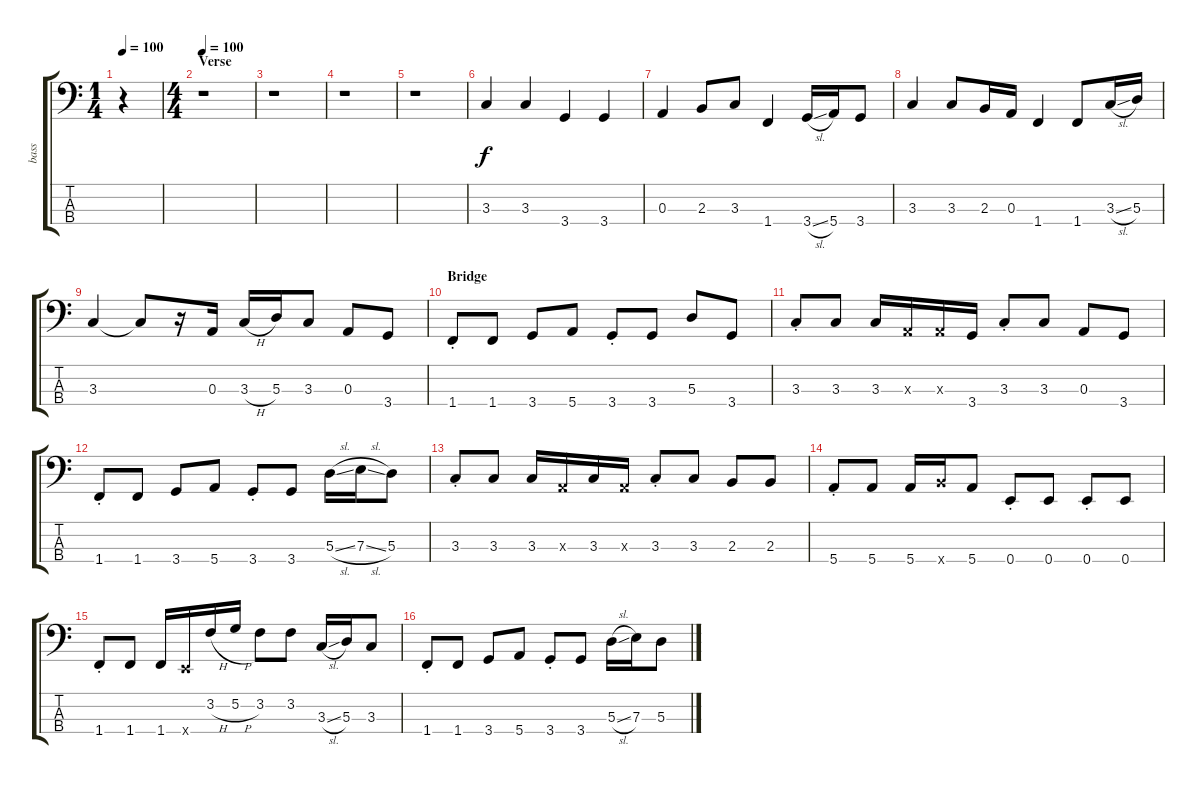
\track ("bass" "bass") {instrument acousticbass}
\staff {score tabs}
\tuning (G2 D2 A1 E1) {hide}
\ts (1 4)
\tempo 100
\tempo 85
\tempo 100
\clef f4
\ks c
r.4{dy f instrument acousticbass} |
\ts (4 4)
\section ("" "Verse")
\tempo 100
r.1 |
r.1 |
r.1 |
r.1 |
3.3.4 3.3.4 3.4.4 3.4.4 |
0.3.4 2.3.8 3.3.8 1.4.4 3.4{sl}.16 5.4.16 3.4.8 |
3.3.4 3.3.8 2.3.16 0.3.16 1.4.4 1.4.8 3.3{sl}.16 5.3.16 |
3.3.4 3.3{t}.8 r.16 0.3.16 3.3{h}.16 5.3.16 3.3.8 0.3.8 3.4.8 |
\section ("" "Bridge")
1.4{st}.8 1.4.8 3.4.8 5.4.8 3.4{st}.8 3.4.8 5.3.8 3.4.8 |
3.3{st}.8 3.3.8 3.3.16 0.3{x}.16 0.3{x}.16 3.4.16 3.3{st}.8 3.3.8 0.3.8 3.4.8 |
1.4{st}.8 1.4.8 3.4.8 5.4.8 3.4{st}.8 3.4.8 5.3{sl}.16 7.3{sl}.16 5.3.8 |
3.3{st}.8 3.3.8 3.3.16 0.3{x}.16 3.3.16 0.3{x}.16 3.3{st}.8 3.3.8 2.3.8 2.3.8 |
5.4{st}.8 5.4.8 5.4.16 7.4{x}.16 5.4.8 0.4{st}.8 0.4.8 0.4{st}.8 0.4.8 |
1.4{st}.8 1.4.8 1.4.16 0.4{x}.16 3.2{h}.16 5.2{h}.16 3.2.8 3.2.8 3.3{sl}.16 5.3.16 3.3.8 |
1.4{st}.8 1.4.8 3.4.8 5.4.8 3.4{st}.8 3.4.8 5.3{sl}.16 7.3.16 5.3.8
